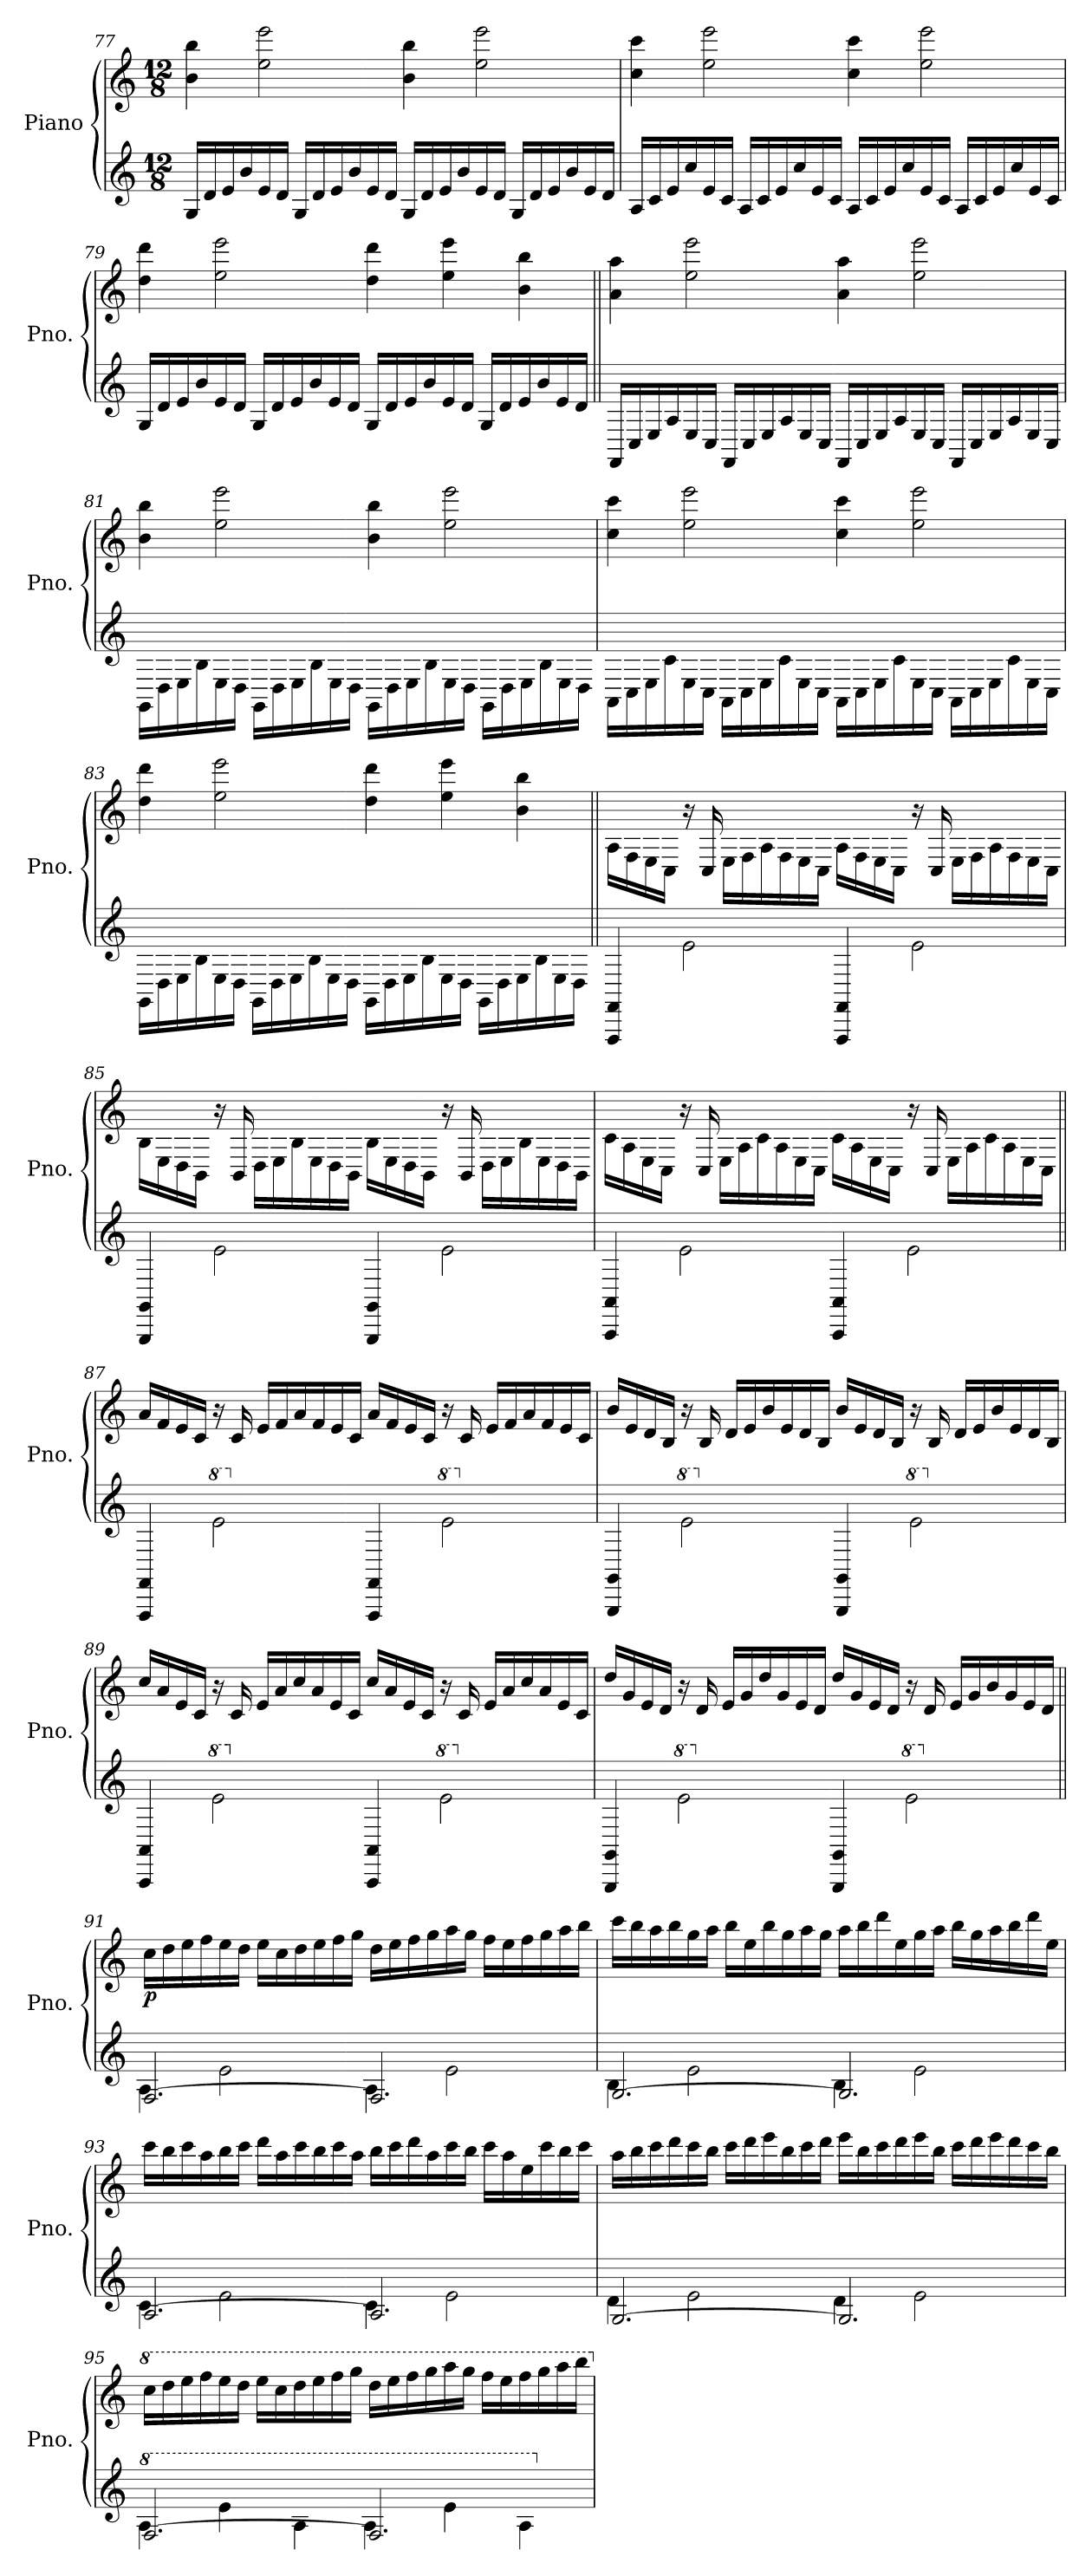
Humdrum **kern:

**kern	**kern	**dynam
*part1	*part1	*part1
*staff2	*staff1	*staff1/2
*I"Piano	*	*
*I'Pno.	*	*
!!LO:LB:g=z
*clefG2	*clefG2	*
*k[]	*k[]	*
*M12/8	*M12/8	*
=77	=77	=77
16G/LL	4b\ 4bb\	.
16d/	.	.
16e/	.	.
16b/	.	.
16e/	2ee\ 2eee\	.
16d/JJ	.	.
16G/LL	.	.
16d/	.	.
16e/	.	.
16b/	.	.
16e/	.	.
16d/JJ	.	.
16G/LL	4b\ 4bb\	.
16d/	.	.
16e/	.	.
16b/	.	.
16e/	2ee\ 2eee\	.
16d/JJ	.	.
16G/LL	.	.
16d/	.	.
16e/	.	.
16b/	.	.
16e/	.	.
16d/JJ	.	.
!!LO:LB:g=z
=78	=78	=78
16A/LL	4cc\ 4ccc\	.
16c/	.	.
16e/	.	.
16cc/	.	.
16e/	2ee\ 2eee\	.
16c/JJ	.	.
16A/LL	.	.
16c/	.	.
16e/	.	.
16cc/	.	.
16e/	.	.
16c/JJ	.	.
16A/LL	4cc\ 4ccc\	.
16c/	.	.
16e/	.	.
16cc/	.	.
16e/	2ee\ 2eee\	.
16c/JJ	.	.
16A/LL	.	.
16c/	.	.
16e/	.	.
16cc/	.	.
16e/	.	.
16c/JJ	.	.
!!LO:PB:g=z
=79	=79	=79
16G/LL	4dd\ 4ddd\	.
16d/	.	.
16e/	.	.
16b/	.	.
16e/	2ee\ 2eee\	.
16d/JJ	.	.
16G/LL	.	.
16d/	.	.
16e/	.	.
16b/	.	.
16e/	.	.
16d/JJ	.	.
16G/LL	4dd\ 4ddd\	.
16d/	.	.
16e/	.	.
16b/	.	.
16e/	4ee\ 4eee\	.
16d/JJ	.	.
16G/LL	.	.
16d/	.	.
16e/	4b\ 4bb\	.
16b/	.	.
16e/	.	.
16d/JJ	.	.
!!LO:LB:g=z
=80||	=80||	=80||
16FF/LL	4a\ 4aa\	.
16C/	.	.
16E/	.	.
16A/	.	.
16E/	2ee\ 2eee\	.
16C/JJ	.	.
16FF/LL	.	.
16C/	.	.
16E/	.	.
16A/	.	.
16E/	.	.
16C/JJ	.	.
16FF/LL	4a\ 4aa\	.
16C/	.	.
16E/	.	.
16A/	.	.
16E/	2ee\ 2eee\	.
16C/JJ	.	.
16FF/LL	.	.
16C/	.	.
16E/	.	.
16A/	.	.
16E/	.	.
16C/JJ	.	.
!!LO:LB:g=z
=81	=81	=81
16GG\LL	4b\ 4bb\	.
16D\	.	.
16E\	.	.
16B\	.	.
16E\	2ee\ 2eee\	.
16D\JJ	.	.
16GG\LL	.	.
16D\	.	.
16E\	.	.
16B\	.	.
16E\	.	.
16D\JJ	.	.
16GG\LL	4b\ 4bb\	.
16D\	.	.
16E\	.	.
16B\	.	.
16E\	2ee\ 2eee\	.
16D\JJ	.	.
16GG\LL	.	.
16D\	.	.
16E\	.	.
16B\	.	.
16E\	.	.
16D\JJ	.	.
!!LO:LB:g=z
=82	=82	=82
16AA\LL	4cc\ 4ccc\	.
16C\	.	.
16E\	.	.
16c\	.	.
16E\	2ee\ 2eee\	.
16C\JJ	.	.
16AA\LL	.	.
16C\	.	.
16E\	.	.
16c\	.	.
16E\	.	.
16C\JJ	.	.
16AA\LL	4cc\ 4ccc\	.
16C\	.	.
16E\	.	.
16c\	.	.
16E\	2ee\ 2eee\	.
16C\JJ	.	.
16AA\LL	.	.
16C\	.	.
16E\	.	.
16c\	.	.
16E\	.	.
16C\JJ	.	.
!!LO:LB:g=z
=83	=83	=83
16GG\LL	4dd\ 4ddd\	.
16D\	.	.
16E\	.	.
16B\	.	.
16E\	2ee\ 2eee\	.
16D\JJ	.	.
16GG\LL	.	.
16D\	.	.
16E\	.	.
16B\	.	.
16E\	.	.
16D\JJ	.	.
16GG\LL	4dd\ 4ddd\	.
16D\	.	.
16E\	.	.
16B\	.	.
16E\	4ee\ 4eee\	.
16D\JJ	.	.
16GG\LL	.	.
16D\	.	.
16E\	4b\ 4bb\	.
16B\	.	.
16E\	.	.
16D\JJ	.	.
!!LO:LB:g=z
=84||	=84||	=84||
4FFF/ 4FF/	16A\LL	.
.	16F\	.
.	16E\	.
.	16C\JJ	.
2e\	16r	.
.	16C/	.
.	16E\LL	.
.	16F\	.
.	16A\	.
.	16F\	.
.	16E\	.
.	16C\JJ	.
4FFF/ 4FF/	16A\LL	.
.	16F\	.
.	16E\	.
.	16C\JJ	.
2e\	16r	.
.	16C/	.
.	16E\LL	.
.	16F\	.
.	16A\	.
.	16F\	.
.	16E\	.
.	16C\JJ	.
!!LO:PB:g=z
=85	=85	=85
4GGG/ 4GG/	16B\LL	.
.	16E\	.
.	16D\	.
.	16BB\JJ	.
2e\	16r	.
.	16BB/	.
.	16D\LL	.
.	16E\	.
.	16B\	.
.	16E\	.
.	16D\	.
.	16BB\JJ	.
4GGG/ 4GG/	16B\LL	.
.	16E\	.
.	16D\	.
.	16BB\JJ	.
2e\	16r	.
.	16BB/	.
.	16D\LL	.
.	16E\	.
.	16B\	.
.	16E\	.
.	16D\	.
.	16BB\JJ	.
!!LO:LB:g=z
=86	=86	=86
4AAA/ 4AA/	16c\LL	.
.	16A\	.
.	16E\	.
.	16C\JJ	.
2e\	16r	.
.	16C/	.
.	16E\LL	.
.	16A\	.
.	16c\	.
.	16A\	.
.	16E\	.
.	16C\JJ	.
4AAA/ 4AA/	16c\LL	.
.	16A\	.
.	16E\	.
.	16C\JJ	.
2e\	16r	.
.	16C/	.
.	16E\LL	.
.	16A\	.
.	16c\	.
.	16A\	.
.	16E\	.
.	16C\JJ	.
!!LO:LB:g=z
=87||	=87||	=87||
4FFF/ 4FF/	16a/LL	.
.	16f/	.
.	16e/	.
.	16c/JJ	.
*8va	*	*
2ee\	16r	.
.	16c/	.
.	16e/LL	.
.	16f/	.
.	16a/	.
.	16f/	.
.	16e/	.
.	16c/JJ	.
*X8va	*	*
4FFF/ 4FF/	16a/LL	.
.	16f/	.
.	16e/	.
.	16c/JJ	.
*8va	*	*
2ee\	16r	.
.	16c/	.
.	16e/LL	.
.	16f/	.
.	16a/	.
.	16f/	.
.	16e/	.
.	16c/JJ	.
!!LO:LB:g=z
=88	=88	=88
*X8va	*	*
4GGG/ 4GG/	16b/LL	.
.	16e/	.
.	16d/	.
.	16B/JJ	.
*8va	*	*
2ee\	16r	.
.	16B/	.
.	16d/LL	.
.	16e/	.
.	16b/	.
.	16e/	.
.	16d/	.
.	16B/JJ	.
*X8va	*	*
4GGG/ 4GG/	16b/LL	.
.	16e/	.
.	16d/	.
.	16B/JJ	.
*8va	*	*
2ee\	16r	.
.	16B/	.
.	16d/LL	.
.	16e/	.
.	16b/	.
.	16e/	.
.	16d/	.
.	16B/JJ	.
!!LO:LB:g=z
=89	=89	=89
*X8va	*	*
4AAA/ 4AA/	16cc/LL	.
.	16a/	.
.	16e/	.
.	16c/JJ	.
*8va	*	*
2ee\	16r	.
.	16c/	.
.	16e/LL	.
.	16a/	.
.	16cc/	.
.	16a/	.
.	16e/	.
.	16c/JJ	.
*X8va	*	*
4AAA/ 4AA/	16cc/LL	.
.	16a/	.
.	16e/	.
.	16c/JJ	.
*8va	*	*
2ee\	16r	.
.	16c/	.
.	16e/LL	.
.	16a/	.
.	16cc/	.
.	16a/	.
.	16e/	.
.	16c/JJ	.
!!LO:LB:g=z
=90	=90	=90
*X8va	*	*
4GGG/ 4GG/	16dd/LL	.
.	16g/	.
.	16e/	.
.	16d/JJ	.
*8va	*	*
2ee\	16r	.
.	16d/	.
.	16e/LL	.
.	16g/	.
.	16dd/	.
.	16g/	.
.	16e/	.
.	16d/JJ	.
*X8va	*	*
4GGG/ 4GG/	16dd/LL	.
.	16g/	.
.	16e/	.
.	16d/JJ	.
*8va	*	*
2ee\	16r	.
.	16d/	.
.	16e/LL	.
.	16g/	.
.	16b/	.
.	16g/	.
.	16e/	.
.	16d/JJ	.
!!LO:PB:g=z
=91||	=91||	=91||
*X8va	*	*
*^	*	*
!	!	!	!LO:DY:b
[2.F/	4A\	16cc\LL	p
.	.	16dd\	.
.	.	16ee\	.
.	.	16ff\	.
.	2e\	16ee\	.
.	.	16dd\JJ	.
.	.	16ee\LL	.
.	.	16cc\	.
.	.	16dd\	.
.	.	16ee\	.
.	.	16ff\	.
.	.	16gg\JJ	.
2.F/]	4A\	16dd\LL	.
.	.	16ee\	.
.	.	16ff\	.
.	.	16gg\	.
.	2e\	16aa\	.
.	.	16gg\JJ	.
.	.	16ff\LL	.
.	.	16ee\	.
.	.	16ff\	.
.	.	16gg\	.
.	.	16aa\	.
.	.	16bb\JJ	.
!!LO:LB:g=z
=92	=92	=92	=92
[2.G/	4B\	16ccc\LL	.
.	.	16bb\	.
.	.	16aa\	.
.	.	16bb\	.
.	2e\	16gg\	.
.	.	16aa\JJ	.
.	.	16bb\LL	.
.	.	16ee\	.
.	.	16bb\	.
.	.	16gg\	.
.	.	16aa\	.
.	.	16gg\JJ	.
2.G/]	4B\	16aa\LL	.
.	.	16bb\	.
.	.	16ddd\	.
.	.	16ee\	.
.	2e\	16gg\	.
.	.	16aa\JJ	.
.	.	16bb\LL	.
.	.	16gg\	.
.	.	16aa\	.
.	.	16bb\	.
.	.	16ddd\	.
.	.	16ee\JJ	.
!!LO:LB:g=z
=93	=93	=93	=93
[2.A/	4c\	16ccc\LL	.
.	.	16bb\	.
.	.	16ccc\	.
.	.	16aa\	.
.	2e\	16bb\	.
.	.	16ccc\JJ	.
.	.	16ddd\LL	.
.	.	16aa\	.
.	.	16ccc\	.
.	.	16bb\	.
.	.	16ccc\	.
.	.	16aa\JJ	.
2.A/]	4c\	16bb\LL	.
.	.	16ccc\	.
.	.	16ddd\	.
.	.	16aa\	.
.	2e\	16ccc\	.
.	.	16bb\JJ	.
.	.	16ccc\LL	.
.	.	16aa\	.
.	.	16ee\	.
.	.	16ccc\	.
.	.	16bb\	.
.	.	16ccc\JJ	.
!!LO:LB:g=z
=94	=94	=94	=94
[2.G/	4d\	16aa\LL	.
.	.	16bb\	.
.	.	16ccc\	.
.	.	16ddd\	.
.	2e\	16ccc\	.
.	.	16bb\JJ	.
.	.	16ccc\LL	.
.	.	16ddd\	.
.	.	16eee\	.
.	.	16bb\	.
.	.	16ccc\	.
.	.	16ddd\JJ	.
2.G/]	4d\	16eee\LL	.
.	.	16bb\	.
.	.	16ccc\	.
.	.	16ddd\	.
.	2e\	16eee\	.
.	.	16bb\JJ	.
.	.	16ccc\LL	.
.	.	16ddd\	.
.	.	16eee\	.
.	.	16ddd\	.
.	.	16ccc\	.
.	.	16bb\JJ	.
!!LO:LB:g=z
=95	=95	=95	=95
*8va	*	*	*
*	*	*8va	*
[2.f/	4a\	16ccc\LL	.
.	.	16ddd\	.
.	.	16eee\	.
.	.	16fff\	.
.	4ee\	16eee\	.
.	.	16ddd\JJ	.
.	.	16eee\LL	.
.	.	16ccc\	.
.	4a\	16ddd\	.
.	.	16eee\	.
.	.	16fff\	.
.	.	16ggg\JJ	.
2.f/]	4a\	16ddd\LL	.
.	.	16eee\	.
.	.	16fff\	.
.	.	16ggg\	.
.	4ee\	16aaa\	.
.	.	16ggg\JJ	.
.	.	16fff\LL	.
.	.	16eee\	.
.	4a\	16fff\	.
.	.	16ggg\	.
.	.	16aaa\	.
.	.	16bbb\JJ	.
*v	*v	*	*
*X8va	*	*
*	*X8va	*
=	=	=
*-	*-	*-
